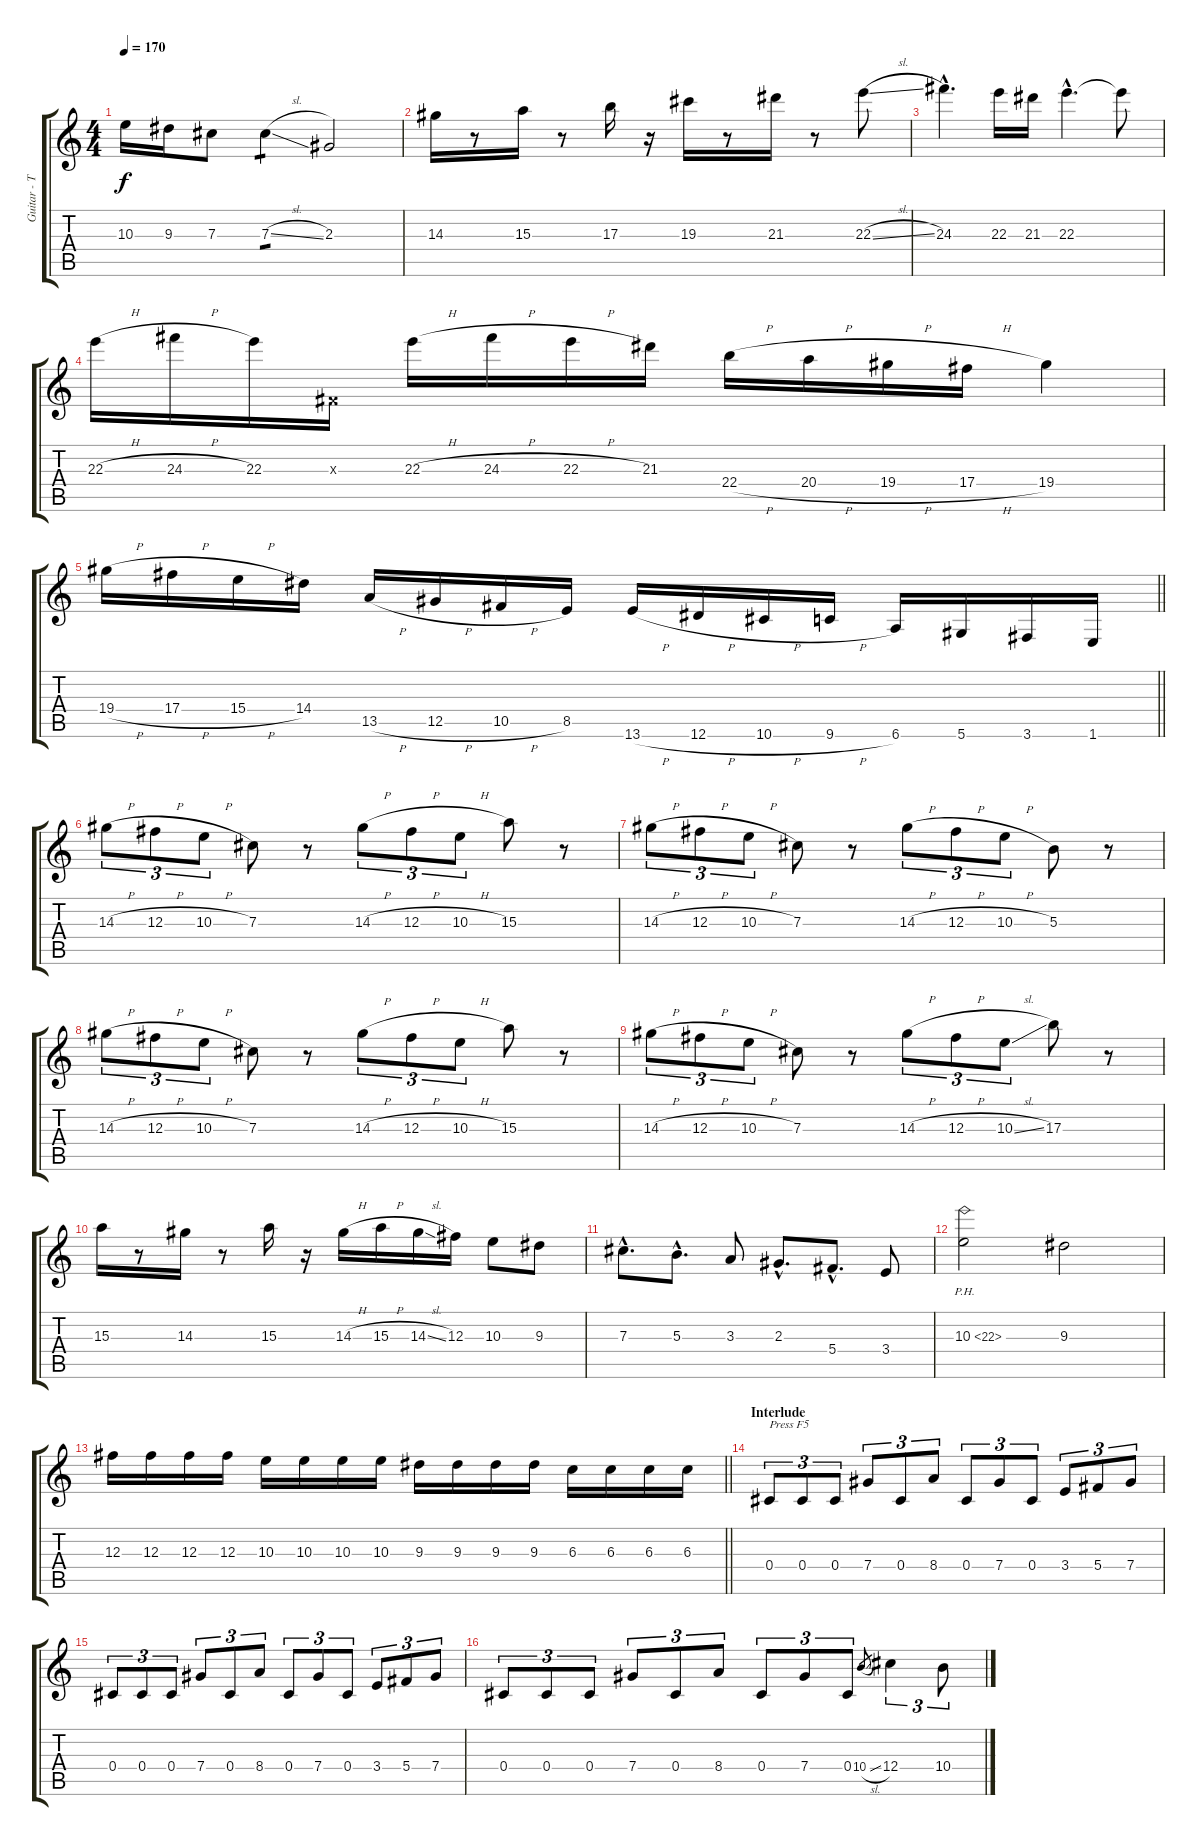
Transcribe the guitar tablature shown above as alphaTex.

\track ("Guitar - Thomas Youngblood" "Guitar - T") {instrument distortionguitar}
\staff {score tabs}
\tuning (Eb4 Bb3 Gb3 Db3 Ab2 Eb2) {hide}
\ts (4 4)
\tempo 170
\clef g2
\ks c
10.3.16{dy f} 9.3.16 7.3.8 7.3{sl}.4{tp 1} 2.3.2 |
14.3.16 r.8 15.3.16 r.8 17.3.16 r.16 19.3.16 r.8 21.3.16 r.8 22.3{sl}.8 |
24.3{hac}.4{d} 22.3.16 21.3.16 22.3{hac}.4{d} 22.3{t}.8 |
22.3{h}.16 24.3{h}.16 22.3.16 0.3{x}.16 22.3{h}.16 24.3{h}.16 22.3{h}.16 21.3.16 22.4{h}.16 20.4{h}.16 19.4{h}.16 17.4{h}.16 19.4.4 |
\barLineRight lightlight
19.4{h}.16 17.4{h}.16 15.4{h}.16 14.4.16 13.5{h}.16 12.5{h}.16 10.5{h}.16 8.5.16 13.6{h}.16 12.6{h}.16 10.6{h}.16 9.6{h}.16 6.6.16 5.6.16 3.6.16 1.6.16 |
14.3{h}.8{tu (3 2)} 12.3{h}.8{tu (3 2)} 10.3{h}.8{tu (3 2)} 7.3.8 r.8 14.3{h}.8{tu (3 2)} 12.3{h}.8{tu (3 2)} 10.3{h}.8{tu (3 2)} 15.3.8 r.8 |
14.3{h}.8{tu (3 2)} 12.3{h}.8{tu (3 2)} 10.3{h}.8{tu (3 2)} 7.3.8 r.8 14.3{h}.8{tu (3 2)} 12.3{h}.8{tu (3 2)} 10.3{h}.8{tu (3 2)} 5.3.8 r.8 |
14.3{h}.8{tu (3 2)} 12.3{h}.8{tu (3 2)} 10.3{h}.8{tu (3 2)} 7.3.8 r.8 14.3{h}.8{tu (3 2)} 12.3{h}.8{tu (3 2)} 10.3{h}.8{tu (3 2)} 15.3.8 r.8 |
14.3{h}.8{tu (3 2)} 12.3{h}.8{tu (3 2)} 10.3{h}.8{tu (3 2)} 7.3.8 r.8 14.3{h}.8{tu (3 2)} 12.3{h}.8{tu (3 2)} 10.3{sl}.8{tu (3 2)} 17.3.8 r.8 |
15.3.16 r.8 14.3.16 r.8 15.3.16 r.16 14.3{h}.16 15.3{h}.16 14.3{sl}.16 12.3.16 10.3.8 9.3.8 |
7.3{hac}.8{d} 5.3{hac}.8{d} 3.3.8 2.3{hac}.8{d} 5.4{hac}.8{d} 3.4.8 |
10.3{ph 12}.2 9.3.2 |
\barLineRight lightlight
12.3.16 12.3.16 12.3.16 12.3.16 10.3.16 10.3.16 10.3.16 10.3.16 9.3.16 9.3.16 9.3.16 9.3.16 6.3.16 6.3.16 6.3.16 6.3.16 |
\section ("" "Interlude")
0.4.8{tu (3 2) txt "Press F5"} 0.4.8{tu (3 2)} 0.4.8{tu (3 2)} 7.4.8{tu (3 2)} 0.4.8{tu (3 2)} 8.4.8{tu (3 2)} 0.4.8{tu (3 2)} 7.4.8{tu (3 2)} 0.4.8{tu (3 2)} 3.4.8{tu (3 2)} 5.4.8{tu (3 2)} 7.4.8{tu (3 2)} |
0.4.8{tu (3 2)} 0.4.8{tu (3 2)} 0.4.8{tu (3 2)} 7.4.8{tu (3 2)} 0.4.8{tu (3 2)} 8.4.8{tu (3 2)} 0.4.8{tu (3 2)} 7.4.8{tu (3 2)} 0.4.8{tu (3 2)} 3.4.8{tu (3 2)} 5.4.8{tu (3 2)} 7.4.8{tu (3 2)} |
0.4.8{tu (3 2)} 0.4.8{tu (3 2)} 0.4.8{tu (3 2)} 7.4.8{tu (3 2)} 0.4.8{tu (3 2)} 8.4.8{tu (3 2)} 0.4.8{tu (3 2)} 7.4.8{tu (3 2)} 0.4.8{tu (3 2)} 10.4{sl}.8{gr} 12.4.4{tu (3 2)} 10.4.8{tu (3 2)}
